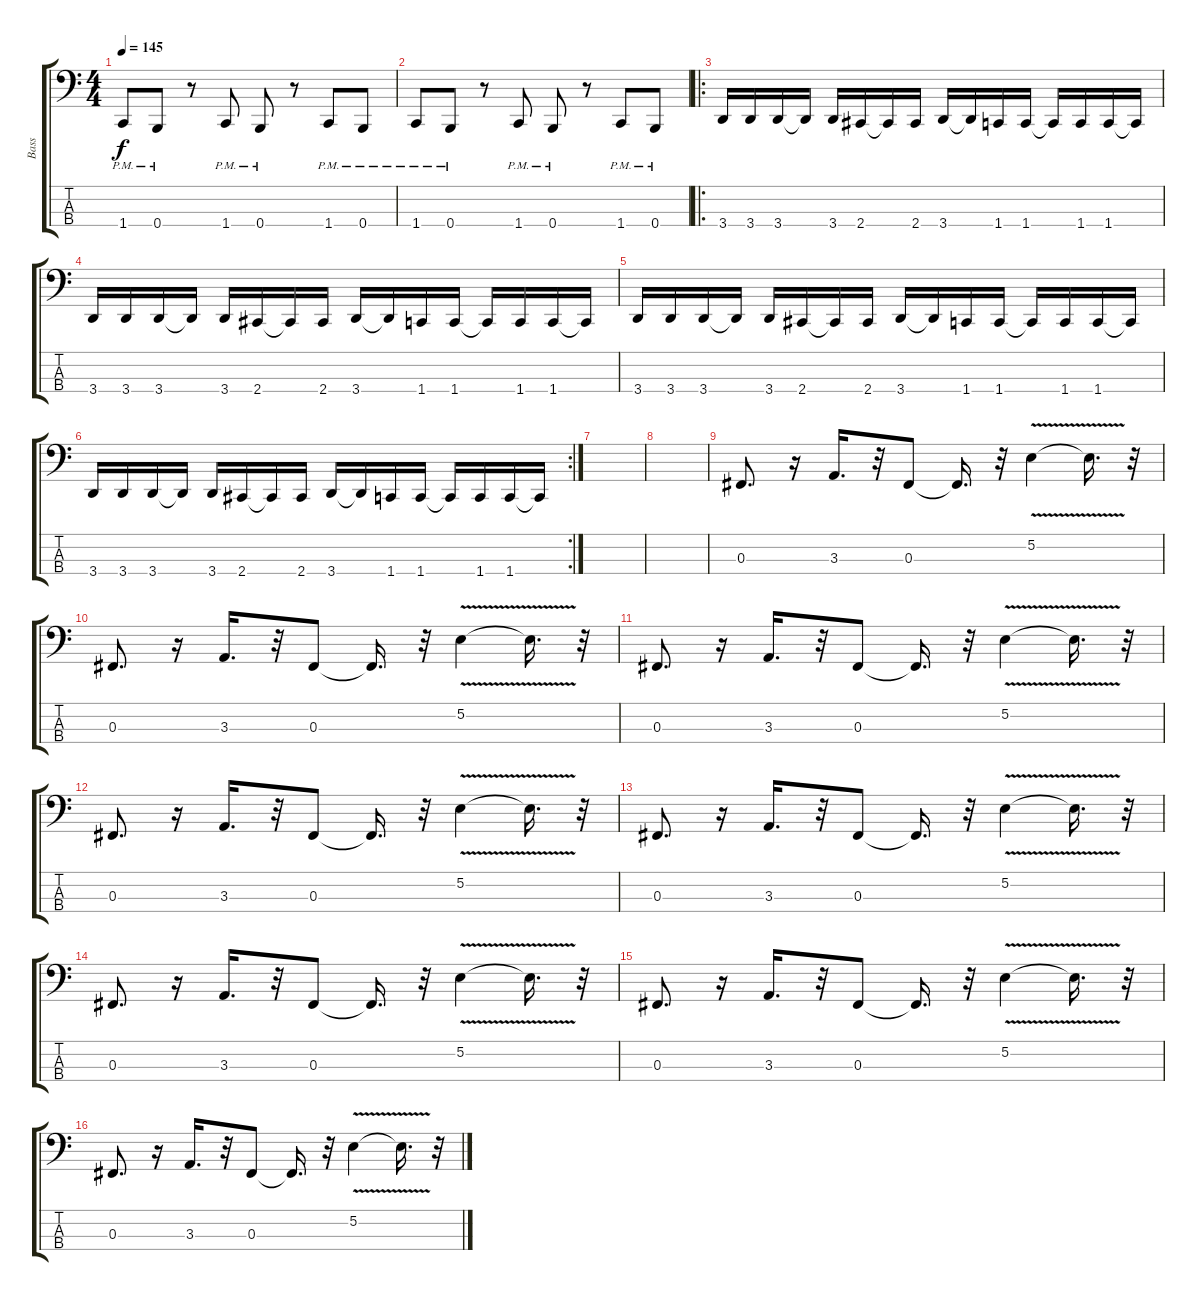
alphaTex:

\track ("Bass" "Bass") {instrument electricbassfinger}
\staff {score tabs}
\tuning (E2 B1 Gb1 B0) {hide}
\ts (4 4)
\tempo 145
\clef f4
\ks c
1.4{pm}.8{dy f} 0.4{pm}.8 r.8 1.4{pm}.8 0.4{pm}.8 r.8 1.4{pm}.8 0.4{pm}.8 |
1.4{pm}.8 0.4{pm}.8 r.8 1.4{pm}.8 0.4{pm}.8 r.8 1.4{pm}.8 0.4{pm}.8 |
\ro
3.4.16 3.4.16 3.4.16 3.4{t}.16 3.4.16 2.4.16 2.4{t}.16 2.4.16 3.4.16 3.4{t}.16 1.4.16 1.4.16 1.4{t}.16 1.4.16 1.4.16 1.4{t}.16 |
3.4.16 3.4.16 3.4.16 3.4{t}.16 3.4.16 2.4.16 2.4{t}.16 2.4.16 3.4.16 3.4{t}.16 1.4.16 1.4.16 1.4{t}.16 1.4.16 1.4.16 1.4{t}.16 |
3.4.16 3.4.16 3.4.16 3.4{t}.16 3.4.16 2.4.16 2.4{t}.16 2.4.16 3.4.16 3.4{t}.16 1.4.16 1.4.16 1.4{t}.16 1.4.16 1.4.16 1.4{t}.16 |
\rc 2
3.4.16 3.4.16 3.4.16 3.4{t}.16 3.4.16 2.4.16 2.4{t}.16 2.4.16 3.4.16 3.4{t}.16 1.4.16 1.4.16 1.4{t}.16 1.4.16 1.4.16 1.4{t}.16 |
|
|
0.3.8{d} r.16 3.3.16{d} r.32 0.3.8 0.3{t}.16{d} r.32 5.2{v}.4 5.2{t}.16{d} r.32 |
0.3.8{d} r.16 3.3.16{d} r.32 0.3.8 0.3{t}.16{d} r.32 5.2{v}.4 5.2{t}.16{d} r.32 |
0.3.8{d} r.16 3.3.16{d} r.32 0.3.8 0.3{t}.16{d} r.32 5.2{v}.4 5.2{t}.16{d} r.32 |
0.3.8{d} r.16 3.3.16{d} r.32 0.3.8 0.3{t}.16{d} r.32 5.2{v}.4 5.2{t}.16{d} r.32 |
0.3.8{d} r.16 3.3.16{d} r.32 0.3.8 0.3{t}.16{d} r.32 5.2{v}.4 5.2{t}.16{d} r.32 |
0.3.8{d} r.16 3.3.16{d} r.32 0.3.8 0.3{t}.16{d} r.32 5.2{v}.4 5.2{t}.16{d} r.32 |
0.3.8{d} r.16 3.3.16{d} r.32 0.3.8 0.3{t}.16{d} r.32 5.2{v}.4 5.2{t}.16{d} r.32 |
0.3.8{d} r.16 3.3.16{d} r.32 0.3.8 0.3{t}.16{d} r.32 5.2{v}.4 5.2{t}.16{d} r.32
